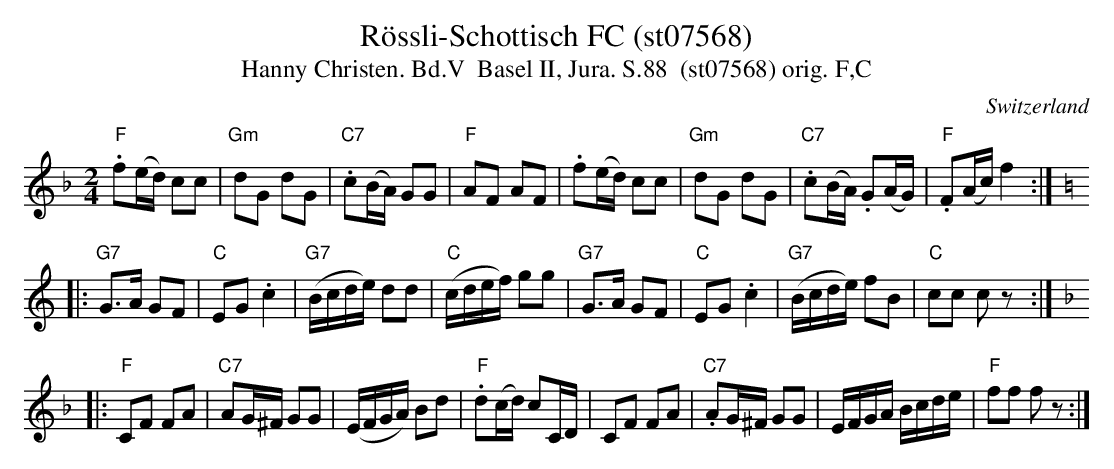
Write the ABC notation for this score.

X:1
T: Rössli-Schottisch FC (st07568)
T:Hanny Christen. Bd.V  Basel II, Jura. S.88  (st07568) orig. F,C
M:2/4
L:1/8
O:Switzerland
K:F major
"F".f(e/d/) cc | "Gm"dG dG | "C7".c(B/A/) GG | "F"AF AF | .f(e/d/) cc | "Gm"dG dG | "C7".c(B/A/) .G(A/G/) | "F".F(A/c/) f2 :: [K:C]
"G7"G>A GF | "C"EG.c2 | ("G7"B/c/d/e/) dd | ("C"c/d/e/f/) gg | "G7"G>A GF | "C"EG.c2 | ("G7"B/c/d/e/) fB | "C"cc cz :: [K:F]
"F"CF FA | "C7"AG/^F/ GG | (E/F/G/A/) Bd | "F".d(c/d/) cC/D/ | CF FA | "C7".AG/^F/ GG | E/F/G/A/ B/c/d/e/ | "F"ff fz :|
